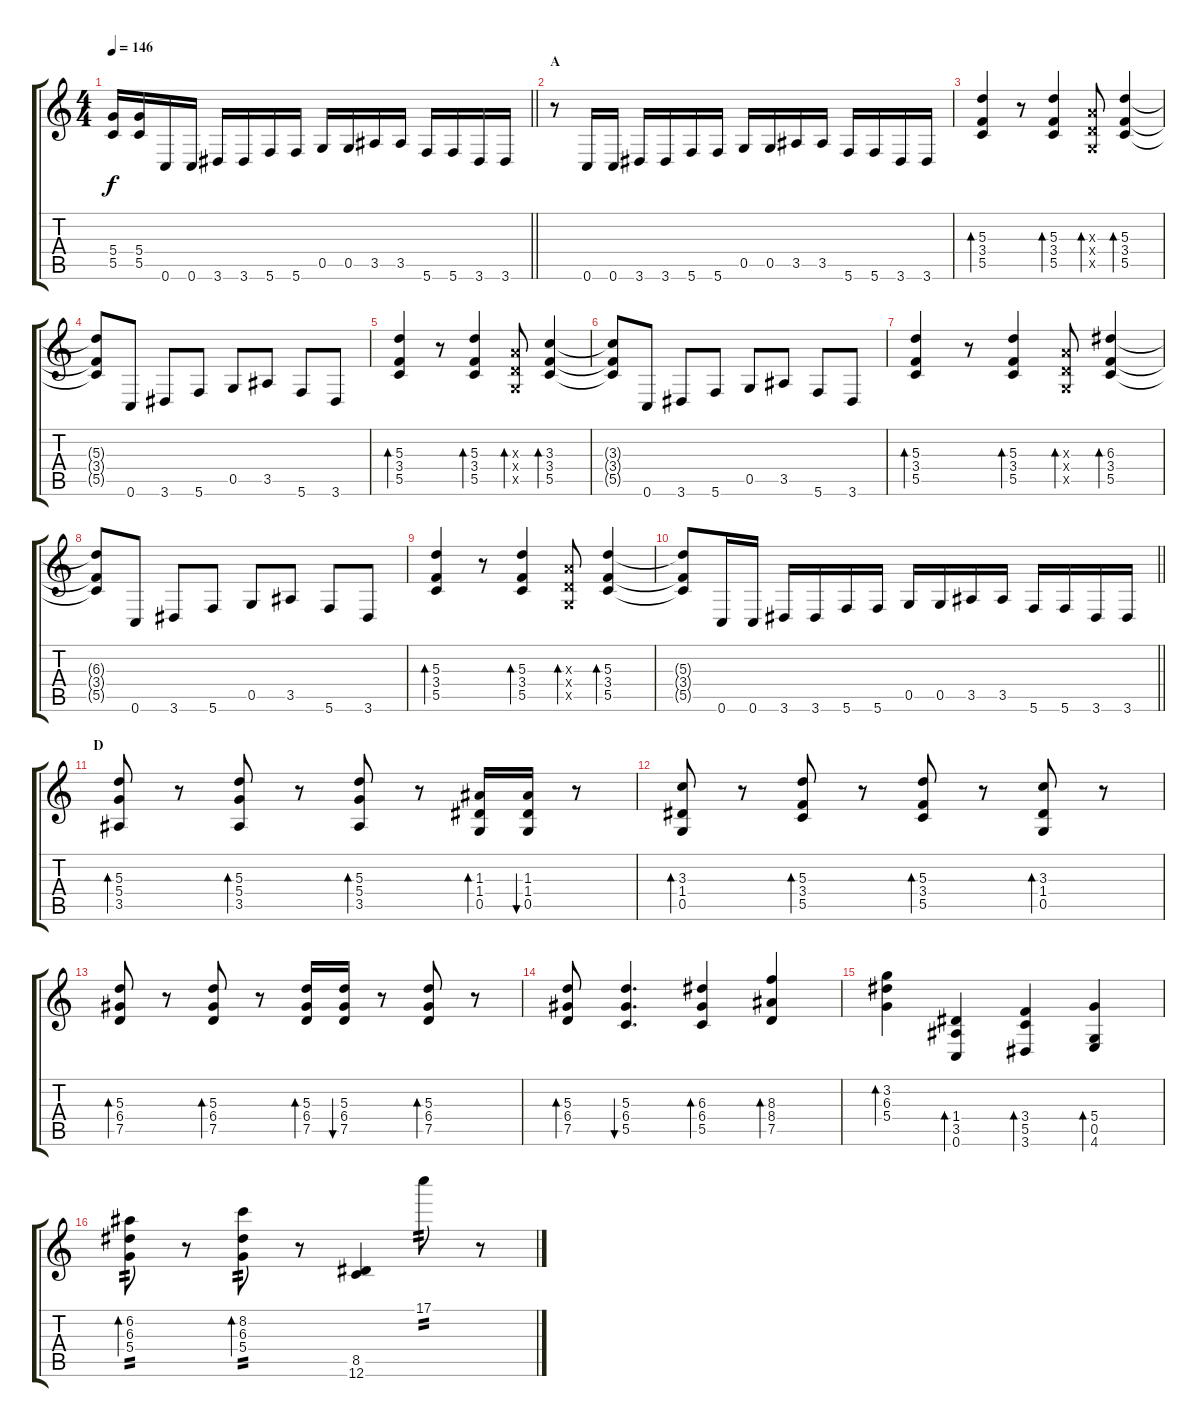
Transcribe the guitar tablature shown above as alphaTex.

\track "" {instrument overdrivenguitar}
\staff {score tabs}
\tuning (G4 E4 A3 D3 G2 C2) {hide}
\ts (4 4)
\tempo 146
\clef g2
\barLineRight lightlight
\ks c
(5.4 5.5).16{dy f} (5.4 5.5).16 0.6.16 0.6.16 3.6.16 3.6.16 5.6.16 5.6.16 0.5.16 0.5.16 3.5.16 3.5.16 5.6.16 5.6.16 3.6.16 3.6.16 |
\section ("" "A")
r.8 0.6.16 0.6.16 3.6.16 3.6.16 5.6.16 5.6.16 0.5.16 0.5.16 3.5.16 3.5.16 5.6.16 5.6.16 3.6.16 3.6.16 |
(5.3 3.4 5.5).4{bd 60} r.8 (5.3 3.4 5.5).4{bd 60} (0.3{x} 0.4{x} 0.5{x}).8{bd 60} (5.3 3.4 5.5).4{bd 60} |
(5.3{t} 3.4{t} 5.5{t}).8 0.6.8 3.6.8 5.6.8 0.5.8 3.5.8 5.6.8 3.6.8 |
(5.3 3.4 5.5).4{bd 60} r.8 (5.3 3.4 5.5).4{bd 60} (0.3{x} 0.4{x} 0.5{x}).8{bd 60} (3.3 3.4 5.5).4{bd 60} |
(3.3{t} 3.4{t} 5.5{t}).8 0.6.8 3.6.8 5.6.8 0.5.8 3.5.8 5.6.8 3.6.8 |
(5.3 3.4 5.5).4{bd 60} r.8 (5.3 3.4 5.5).4{bd 60} (0.3{x} 0.4{x} 0.5{x}).8{bd 60} (6.3 3.4 5.5).4{bd 60} |
(6.3{t} 3.4{t} 5.5{t}).8 0.6.8 3.6.8 5.6.8 0.5.8 3.5.8 5.6.8 3.6.8 |
(5.3 3.4 5.5).4{bd 60} r.8 (5.3 3.4 5.5).4{bd 60} (0.3{x} 0.4{x} 0.5{x}).8{bd 60} (5.3 3.4 5.5).4{bd 60} |
\barLineRight lightlight
(5.3{t} 3.4{t} 5.5{t}).8 0.6.16 0.6.16 3.6.16 3.6.16 5.6.16 5.6.16 0.5.16 0.5.16 3.5.16 3.5.16 5.6.16 5.6.16 3.6.16 3.6.16 |
\section ("" "D")
(5.3 5.4 3.5).8{bd 60 volume 9} r.8 (5.3 5.4 3.5).8{bd 60} r.8 (5.3 5.4 3.5).8{bd 60} r.8 (1.3 1.4 0.5).16{bd 60} (1.3 1.4 0.5).16{bu 60} r.8 |
(3.3 1.4 0.5).8{bd 60} r.8 (5.3 3.4 5.5).8{bd 60} r.8 (5.3 3.4 5.5).8{bd 60} r.8 (3.3 1.4 0.5).8{bd 60} r.8 |
(5.3 6.4 7.5).8{bd 60} r.8 (5.3 6.4 7.5).8{bd 60} r.8 (5.3 6.4 7.5).16{bd 60} (5.3 6.4 7.5).16{bu 60} r.8 (5.3 6.4 7.5).8{bd 60} r.8 |
(5.3 6.4 7.5).8{bd 60} (5.3 6.4 5.5).4{d bu 60} (6.3 6.4 5.5).4{bd 60} (8.3 8.4 7.5).4{bd 60} |
(3.2 6.3 5.4).4{bd 60} (1.4 3.5 0.6).4{bd 60} (3.4 5.5 3.6).4{bd 60} (5.4 0.5 4.6).4{bd 60} |
(6.2 6.3 5.4).8{bd 60 tp 2} r.8 (8.2 6.3 5.4).8{bd 60 tp 2} r.8 (8.5 12.6).4 17.1.8{tp 2} r.8
